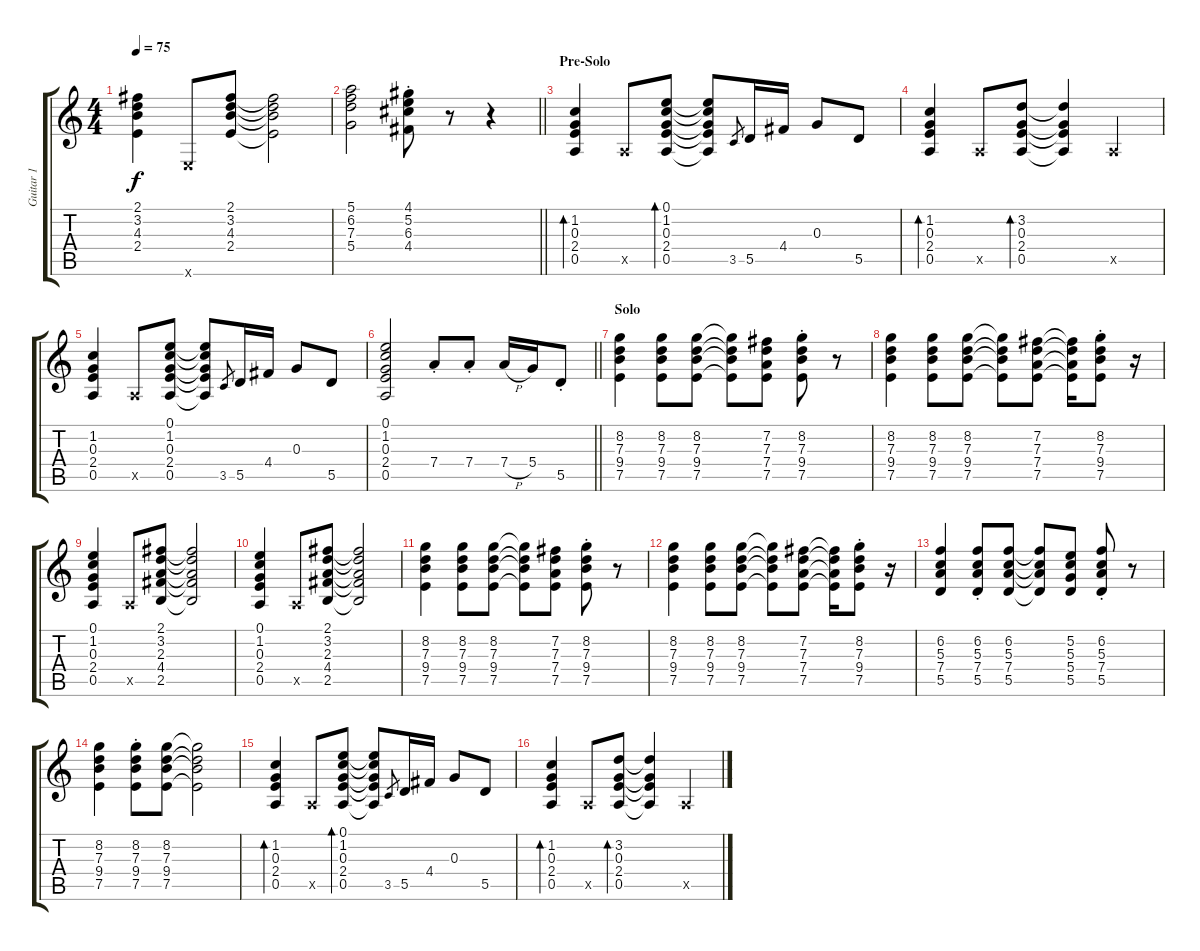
\track ("Guitar 1" "Guitar 1") {instrument electricguitarclean}
\staff {score tabs}
\tuning (E4 B3 G3 D3 A2 E2) {hide}
\ts (4 4)
\tempo 75
\clef g2
\ks c
(2.1 3.2 4.3 2.4).4{dy f} 0.6{x}.8 (2.1 3.2 4.3 2.4).8 (2.1{t} 3.2{t} 4.3{t} 2.4{t}).2 |
\barLineRight lightlight
(5.1 6.2 7.3 5.4).2 (4.1{st} 5.2 6.3 4.4).8 r.8 r.4 |
\section ("" "Pre-Solo")
(1.2 0.3 2.4 0.5).4{bd 60} 0.5{x}.8 (0.1 1.2 0.3 2.4 0.5).8{bd 60} (0.1{t} 1.2{t} 0.3{t} 2.4{t} 0.5{t}).8 3.5.8{gr} 5.5.16 4.4.16 0.3.8 5.5.8 |
(1.2 0.3 2.4 0.5).4{bd 60} 0.5{x}.8 (3.2 0.3 2.4 0.5).8{bd 60} (3.2{t} 0.3{t} 2.4{t} 0.5{t}).4 0.5{x}.4 |
(1.2 0.3 2.4 0.5).4 0.5{x}.8 (0.1 1.2 0.3 2.4 0.5).8 (0.1{t} 1.2{t} 0.3{t} 2.4{t} 0.5{t}).8 3.5.8{gr} 5.5.16 4.4.16 0.3.8 5.5.8 |
\barLineRight lightlight
(0.1 1.2 0.3 2.4 0.5).2 7.4{st}.8 7.4{st}.8 7.4{h}.16 5.4.16 5.5{st}.8 |
\section ("" "Solo")
(8.2 7.3 9.4 7.5).4 (8.2 7.3 9.4 7.5).8 (8.2 7.3 9.4 7.5).8 (8.2{t} 7.3{t} 9.4{t} 7.5{t}).8 (7.2 7.3 7.4 7.5).8 (8.2{st} 7.3 9.4 7.5).8 r.8 |
(8.2 7.3 9.4 7.5).4 (8.2 7.3 9.4 7.5).8 (8.2 7.3 9.4 7.5).8 (8.2{t} 7.3{t} 9.4{t} 7.5{t}).8 (7.2 7.3 7.4 7.5).8 (7.2{t} 7.3{t} 7.4{t} 7.5{t}).16 (8.2{st} 7.3 9.4 7.5).8 r.16 |
(0.1 1.2 0.3 2.4 0.5).4 0.5{x}.8 (2.1 3.2 2.3 4.4 2.5).8 (2.1{t} 3.2{t} 2.3{t} 4.4{t} 2.5{t}).2 |
(0.1 1.2 0.3 2.4 0.5).4 0.5{x}.8 (2.1 3.2 2.3 4.4 2.5).8 (2.1{t} 3.2{t} 2.3{t} 4.4{t} 2.5{t}).2 |
(8.2 7.3 9.4 7.5).4 (8.2 7.3 9.4 7.5).8 (8.2 7.3 9.4 7.5).8 (8.2{t} 7.3{t} 9.4{t} 7.5{t}).8 (7.2 7.3 7.4 7.5).8 (8.2{st} 7.3 9.4 7.5).8 r.8 |
(8.2 7.3 9.4 7.5).4 (8.2 7.3 9.4 7.5).8 (8.2 7.3 9.4 7.5).8 (8.2{t} 7.3{t} 9.4{t} 7.5{t}).8 (7.2 7.3 7.4 7.5).8 (7.2{t} 7.3{t} 7.4{t} 7.5{t}).16 (8.2{st} 7.3 9.4 7.5).8 r.16 |
(6.2 5.3 7.4 5.5).4 (6.2{st} 5.3 7.4 5.5).8 (6.2 5.3 7.4 5.5).8 (6.2{t} 5.3{t} 7.4{t} 5.5{t}).8 (5.2 5.3 5.4 5.5).8 (6.2 5.3 7.4 5.5{st}).8 r.8 |
(8.2 7.3 9.4 7.5).4 (8.2{st} 7.3 9.4 7.5).8 (8.2 7.3 9.4 7.5).8 (8.2{t} 7.3{t} 9.4{t} 7.5{t}).2 |
(1.2 0.3 2.4 0.5).4{bd 60} 0.5{x}.8 (0.1 1.2 0.3 2.4 0.5).8{bd 60} (0.1{t} 1.2{t} 0.3{t} 2.4{t} 0.5{t}).8 3.5.8{gr} 5.5.16 4.4.16 0.3.8 5.5.8 |
(1.2 0.3 2.4 0.5).4{bd 60} 0.5{x}.8 (3.2 0.3 2.4 0.5).8{bd 60} (3.2{t} 0.3{t} 2.4{t} 0.5{t}).4 0.5{x}.4
